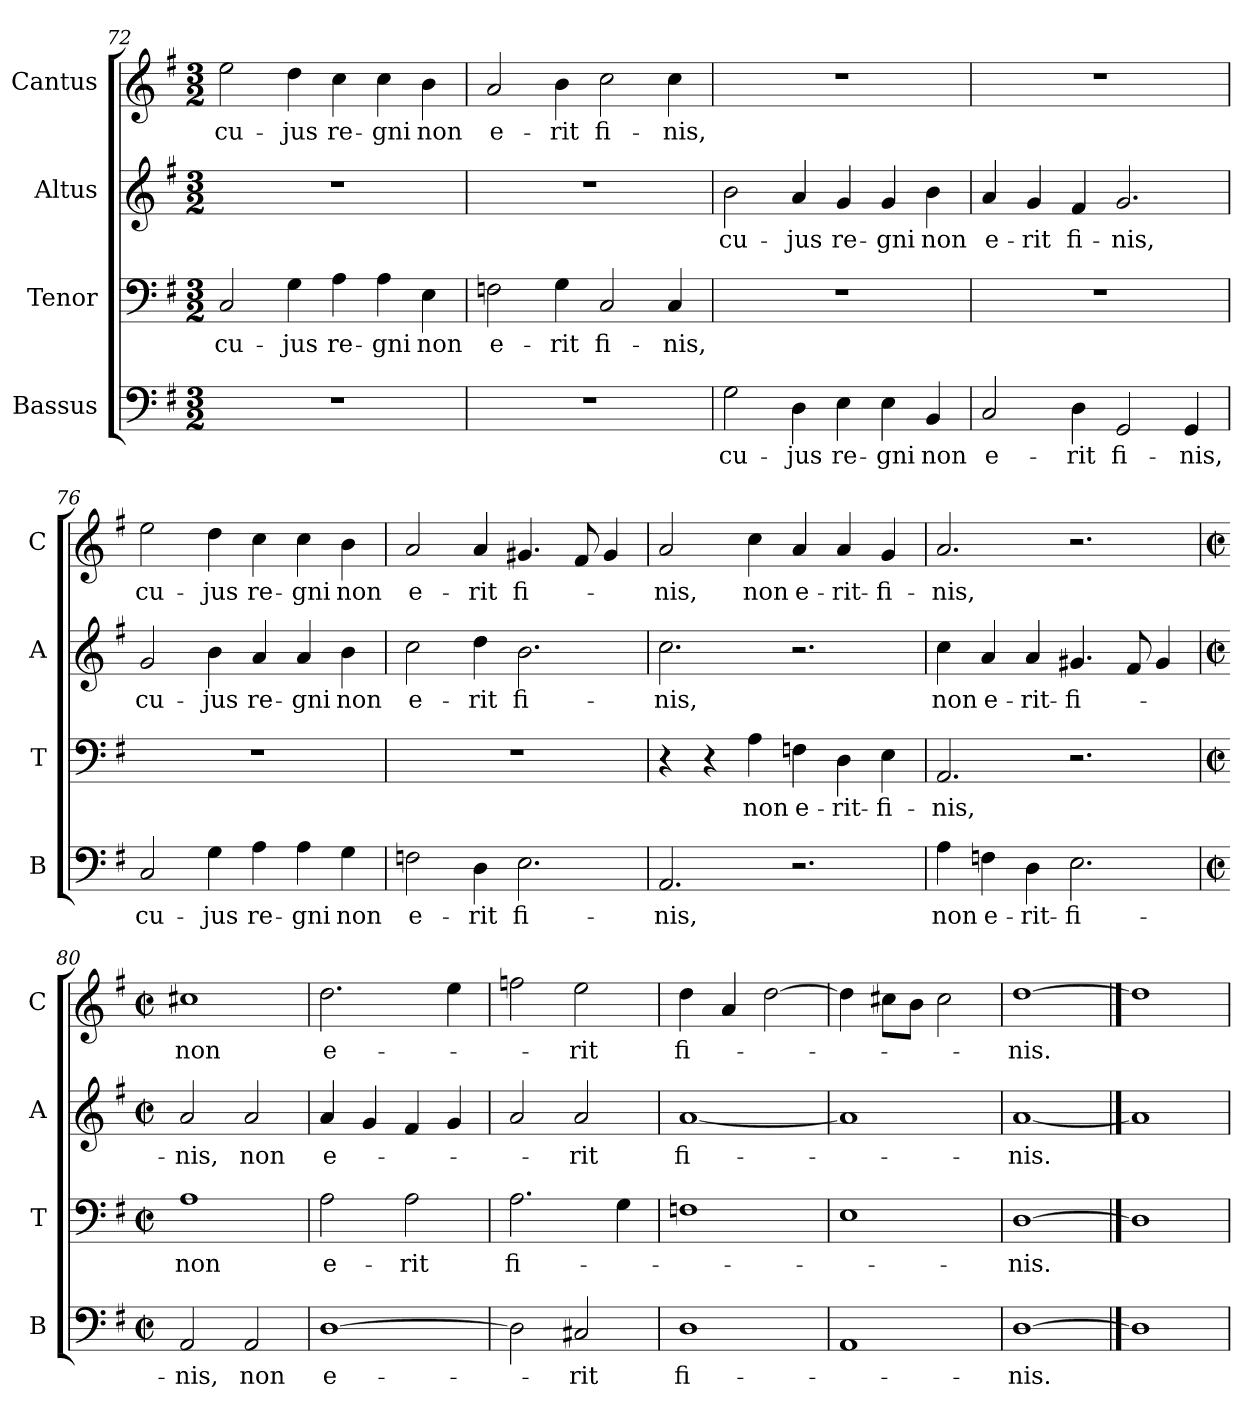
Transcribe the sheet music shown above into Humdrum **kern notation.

**kern	**text	**kern	**text	**kern	**text	**kern	**text
*part4	*part4	*part3	*part3	*part2	*part2	*part1	*part1
*staff4	*staff4	*staff3	*staff3	*staff2	*staff2	*staff1	*staff1
*I"Bassus	*	*I"Tenor	*	*I"Altus	*	*I"Cantus	*
*I'B	*	*I'T	*	*I'A	*	*I'C	*
!!LO:PB:g=z
*clefF4	*	*clefF4	*	*clefG2	*	*clefG2	*
*k[f#]	*	*k[f#]	*	*k[f#]	*	*k[f#]	*
*G:	*	*G:	*	*G:	*	*G:	*
*M3/2	*	*M3/2	*	*M3/2	*	*M3/2	*
=72	=72	=72	=72	=72	=72	=72	=72
!	!	!	!LO:LY:b	!	!	!	!LO:LY:b
1.r	.	2C/	cu-	1.r	.	2ee\	cu-
!	!	!	!LO:LY:b	!	!	!	!LO:LY:b
.	.	4G\	-jus	.	.	4dd\	-jus
!	!	!	!LO:LY:b	!	!	!	!LO:LY:b
.	.	4A\	re-	.	.	4cc\	re-
!	!	!	!LO:LY:b	!	!	!	!LO:LY:b
.	.	4A\	-gni	.	.	4cc\	-gni
!	!	!	!LO:LY:b	!	!	!	!LO:LY:b
.	.	4E\	non	.	.	4b\	non
=73	=73	=73	=73	=73	=73	=73	=73
!	!	!	!LO:LY:b	!	!	!	!LO:LY:b
1.r	.	2Fn\	e-	1.r	.	2a/	e-
!	!	!	!LO:LY:b	!	!	!	!LO:LY:b
.	.	4G\	-rit	.	.	4b\	-rit
!	!	!	!LO:LY:b	!	!	!	!LO:LY:b
.	.	2C/	fi-	.	.	2cc\	fi-
!	!	!	!LO:LY:b	!	!	!	!LO:LY:b
.	.	4C/	-nis,	.	.	4cc\	-nis,
=74	=74	=74	=74	=74	=74	=74	=74
!	!LO:LY:b	!	!	!	!LO:LY:b	!	!
2G\	cu-	1.r	.	2b\	cu-	1.r	.
!	!LO:LY:b	!	!	!	!LO:LY:b	!	!
4D\	-jus	.	.	4a/	-jus	.	.
!	!LO:LY:b	!	!	!	!LO:LY:b	!	!
4E\	re-	.	.	4g/	re-	.	.
!	!LO:LY:b	!	!	!	!LO:LY:b	!	!
4E\	-gni	.	.	4g/	-gni	.	.
!	!LO:LY:b	!	!	!	!LO:LY:b	!	!
4BB/	non	.	.	4b\	non	.	.
=75	=75	=75	=75	=75	=75	=75	=75
!	!LO:LY:b	!	!	!	!LO:LY:b	!	!
2C/	e-	1.r	.	4a/	e-	1.r	.
!	!	!	!	!	!LO:LY:b	!	!
.	.	.	.	4g/	-rit	.	.
!	!LO:LY:b	!	!	!	!LO:LY:b	!	!
4D\	-rit	.	.	4f#/	fi-	.	.
!	!LO:LY:b	!	!	!	!LO:LY:b	!	!
2GG/	fi-	.	.	2.g/	-nis,	.	.
!	!LO:LY:b	!	!	!	!	!	!
4GG/	-nis,	.	.	.	.	.	.
!!LO:LB:g=z
=76	=76	=76	=76	=76	=76	=76	=76
!	!LO:LY:b	!	!	!	!LO:LY:b	!	!LO:LY:b
2C/	cu-	1.r	.	2g/	cu-	2ee\	cu-
!	!LO:LY:b	!	!	!	!LO:LY:b	!	!LO:LY:b
4G\	-jus	.	.	4b\	-jus	4dd\	-jus
!	!LO:LY:b	!	!	!	!LO:LY:b	!	!LO:LY:b
4A\	re-	.	.	4a/	re-	4cc\	re-
!	!LO:LY:b	!	!	!	!LO:LY:b	!	!LO:LY:b
4A\	-gni	.	.	4a/	-gni	4cc\	-gni
!	!LO:LY:b	!	!	!	!LO:LY:b	!	!LO:LY:b
4G\	non	.	.	4b\	non	4b\	non
=77	=77	=77	=77	=77	=77	=77	=77
!	!LO:LY:b	!	!	!	!LO:LY:b	!	!LO:LY:b
2Fn\	e-	1.r	.	2cc\	e-	2a/	e-
!	!LO:LY:b	!	!	!	!LO:LY:b	!	!LO:LY:b
4D\	-rit	.	.	4dd\	-rit	4a/	-rit
!	!LO:LY:b	!	!	!	!LO:LY:b	!	!LO:LY:b
2.E\	fi-	.	.	2.b\	fi-	4.g#X/	fi-
.	.	.	.	.	.	8f#/	.
.	.	.	.	.	.	4g#/	.
=78	=78	=78	=78	=78	=78	=78	=78
!	!LO:LY:b	!	!	!	!LO:LY:b	!	!LO:LY:b
2.AA/	-nis,	4r	.	2.cc\	-nis,	2a/	-nis,
.	.	4r	.	.	.	.	.
!	!	!	!LO:LY:b	!	!	!	!LO:LY:b
.	.	4A\	non	.	.	4cc\	non
!	!	!	!LO:LY:b	!	!	!	!LO:LY:b
2.r	.	4Fn\	e-	2.r	.	4a/	e-
!	!	!	!LO:LY:b	!	!	!	!LO:LY:b
.	.	4D\	-rit-	.	.	4a/	-rit-
!	!	!	!LO:LY:b	!	!	!	!LO:LY:b
.	.	4E\	-fi-	.	.	4g/	-fi-
=79	=79	=79	=79	=79	=79	=79	=79
!	!LO:LY:b	!	!LO:LY:b	!	!LO:LY:b	!	!LO:LY:b
4A\	non	2.AA/	-nis,	4cc\	non	2.a/	-nis,
!	!LO:LY:b	!	!	!	!LO:LY:b	!	!
4Fn\	e-	.	.	4a/	e-	.	.
!	!LO:LY:b	!	!	!	!LO:LY:b	!	!
4D\	-rit-	.	.	4a/	-rit-	.	.
!	!LO:LY:b	!	!	!	!LO:LY:b	!	!
2.E\	-fi-	2.r	.	4.g#X/	-fi-	2.r	.
.	.	.	.	8f#/	.	.	.
.	.	.	.	4g#/	.	.	.
!!LO:LB:g=z
=80	=80	=80	=80	=80	=80	=80	=80
*M2/2	*	*M2/2	*	*M2/2	*	*M2/2	*
*met(c|)	*	*met(c|)	*	*met(c|)	*	*met(c|)	*
!	!LO:LY:b	!	!LO:LY:b	!	!LO:LY:b	!	!LO:LY:b
2AA/	-nis,	1A	non	2a/	-nis,	1cc#X	non
!	!LO:LY:b	!	!	!	!LO:LY:b	!	!
2AA/	non	.	.	2a/	non	.	.
=81	=81	=81	=81	=81	=81	=81	=81
!	!LO:LY:b	!	!LO:LY:b	!	!LO:LY:b	!	!LO:LY:b
[1D	e-	2A\	e-	4a/	e-	2.dd\	e-
.	.	.	.	4g/	.	.	.
!	!	!	!LO:LY:b	!	!	!	!
.	.	2A\	-rit	4f#/	.	.	.
.	.	.	.	4g/	.	4ee\	.
=82	=82	=82	=82	=82	=82	=82	=82
!	!	!	!LO:LY:b	!	!	!	!
2D\]	.	2.A\	fi-	2a/	.	2ffn\	.
!	!LO:LY:b	!	!	!	!LO:LY:b	!	!LO:LY:b
2C#X/	-rit	.	.	2a/	-rit	2ee\	-rit
.	.	4G\	.	.	.	.	.
=83	=83	=83	=83	=83	=83	=83	=83
!	!LO:LY:b	!	!	!	!LO:LY:b	!	!LO:LY:b
1D	fi-	1Fn	.	[1a	fi-	4dd\	fi-
.	.	.	.	.	.	4a/	.
.	.	.	.	.	.	[2dd\	.
=84	=84	=84	=84	=84	=84	=84	=84
1AA	.	1E	.	1a]	.	4dd\]	.
.	.	.	.	.	.	8cc#X\L	.
.	.	.	.	.	.	8b\J	.
.	.	.	.	.	.	2cc#\	.
=85	=85	=85	=85	=85	=85	=85	=85
!	!LO:LY:b	!	!LO:LY:b	!	!LO:LY:b	!	!LO:LY:b
[1D	-nis.	[1D	-nis.	[1a	-nis.	[1dd	-nis.
==86	==86	==86	==86	==86	==86	==86	==86
1D]	.	1D]	.	1a]	.	1dd]	.
=	=	=	=	=	=	=	=
*-	*-	*-	*-	*-	*-	*-	*-
